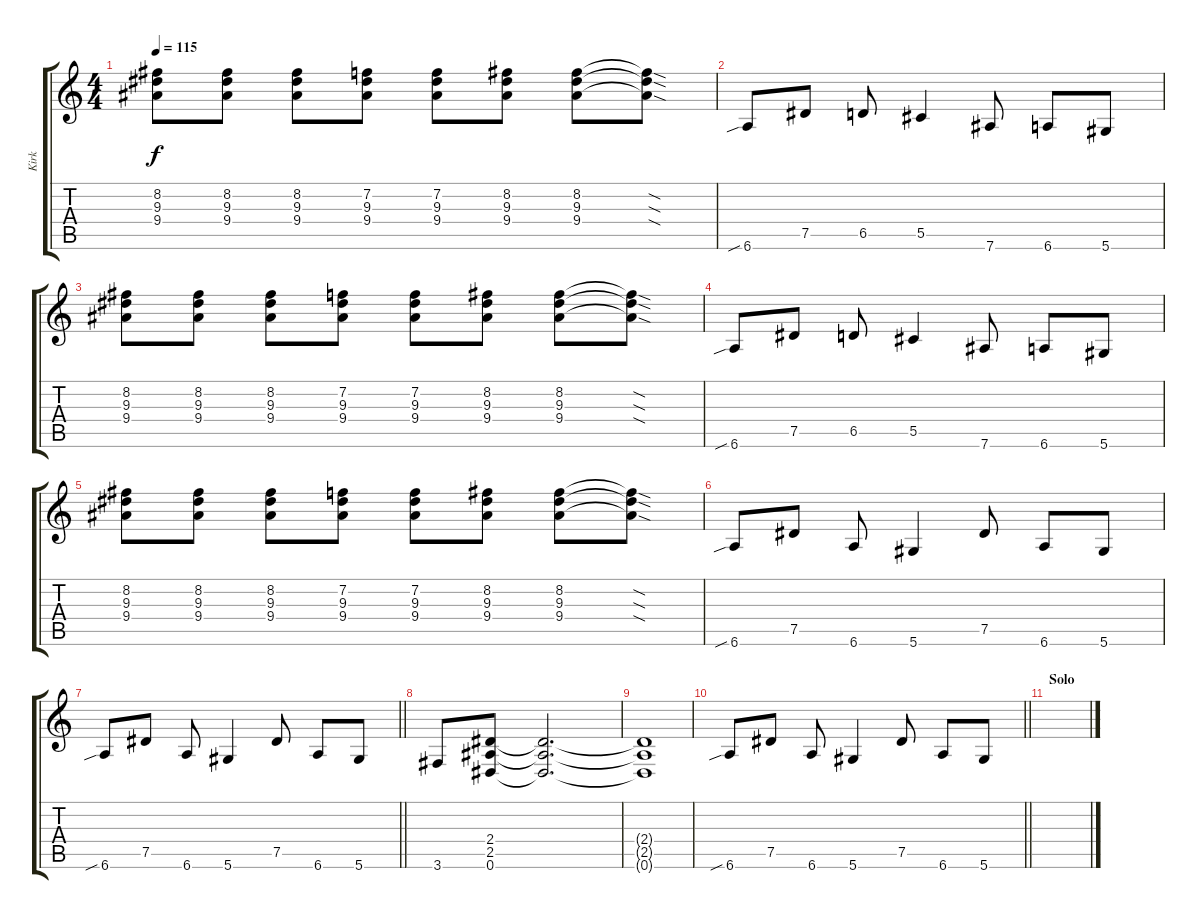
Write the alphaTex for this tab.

\track ("Kirk" "Kirk") {instrument distortionguitar}
\staff {score tabs}
\tuning (Eb4 Bb3 Gb3 Db3 Ab2 Eb2) {hide}
\ts (4 4)
\tempo 115
\clef g2
\ks c
(8.2 9.3 9.4).8{dy f} (8.2 9.3 9.4).8 (8.2 9.3 9.4).8 (7.2 9.3 9.4).8 (7.2 9.3 9.4).8 (8.2 9.3 9.4).8 (8.2 9.3 9.4).8 (8.2{sod t} 9.3{sod t} 9.4{sod t}).8 |
6.6{sib}.8 7.5.8 6.5.8 5.5.4 7.6.8 6.6.8 5.6.8 |
(8.2 9.3 9.4).8 (8.2 9.3 9.4).8 (8.2 9.3 9.4).8 (7.2 9.3 9.4).8 (7.2 9.3 9.4).8 (8.2 9.3 9.4).8 (8.2 9.3 9.4).8 (8.2{sod t} 9.3{sod t} 9.4{sod t}).8 |
6.6{sib}.8 7.5.8 6.5.8 5.5.4 7.6.8 6.6.8 5.6.8 |
(8.2 9.3 9.4).8 (8.2 9.3 9.4).8 (8.2 9.3 9.4).8 (7.2 9.3 9.4).8 (7.2 9.3 9.4).8 (8.2 9.3 9.4).8 (8.2 9.3 9.4).8 (8.2{sod t} 9.3{sod t} 9.4{sod t}).8 |
6.6{sib}.8 7.5.8 6.6.8 5.6.4 7.5.8 6.6.8 5.6.8 |
\barLineRight lightlight
6.6{sib}.8 7.5.8 6.6.8 5.6.4 7.5.8 6.6.8 5.6.8 |
\section ("" "")
3.6.8 (2.4 2.5 0.6).8 (2.4{t} 2.5{t} 0.6{t}).2{d} |
(2.4{t} 2.5{t} 0.6{t}).1 |
\barLineRight lightlight
6.6{sib}.8 7.5.8 6.6.8 5.6.4 7.5.8 6.6.8 5.6.8 |
\section ("" "Solo")
